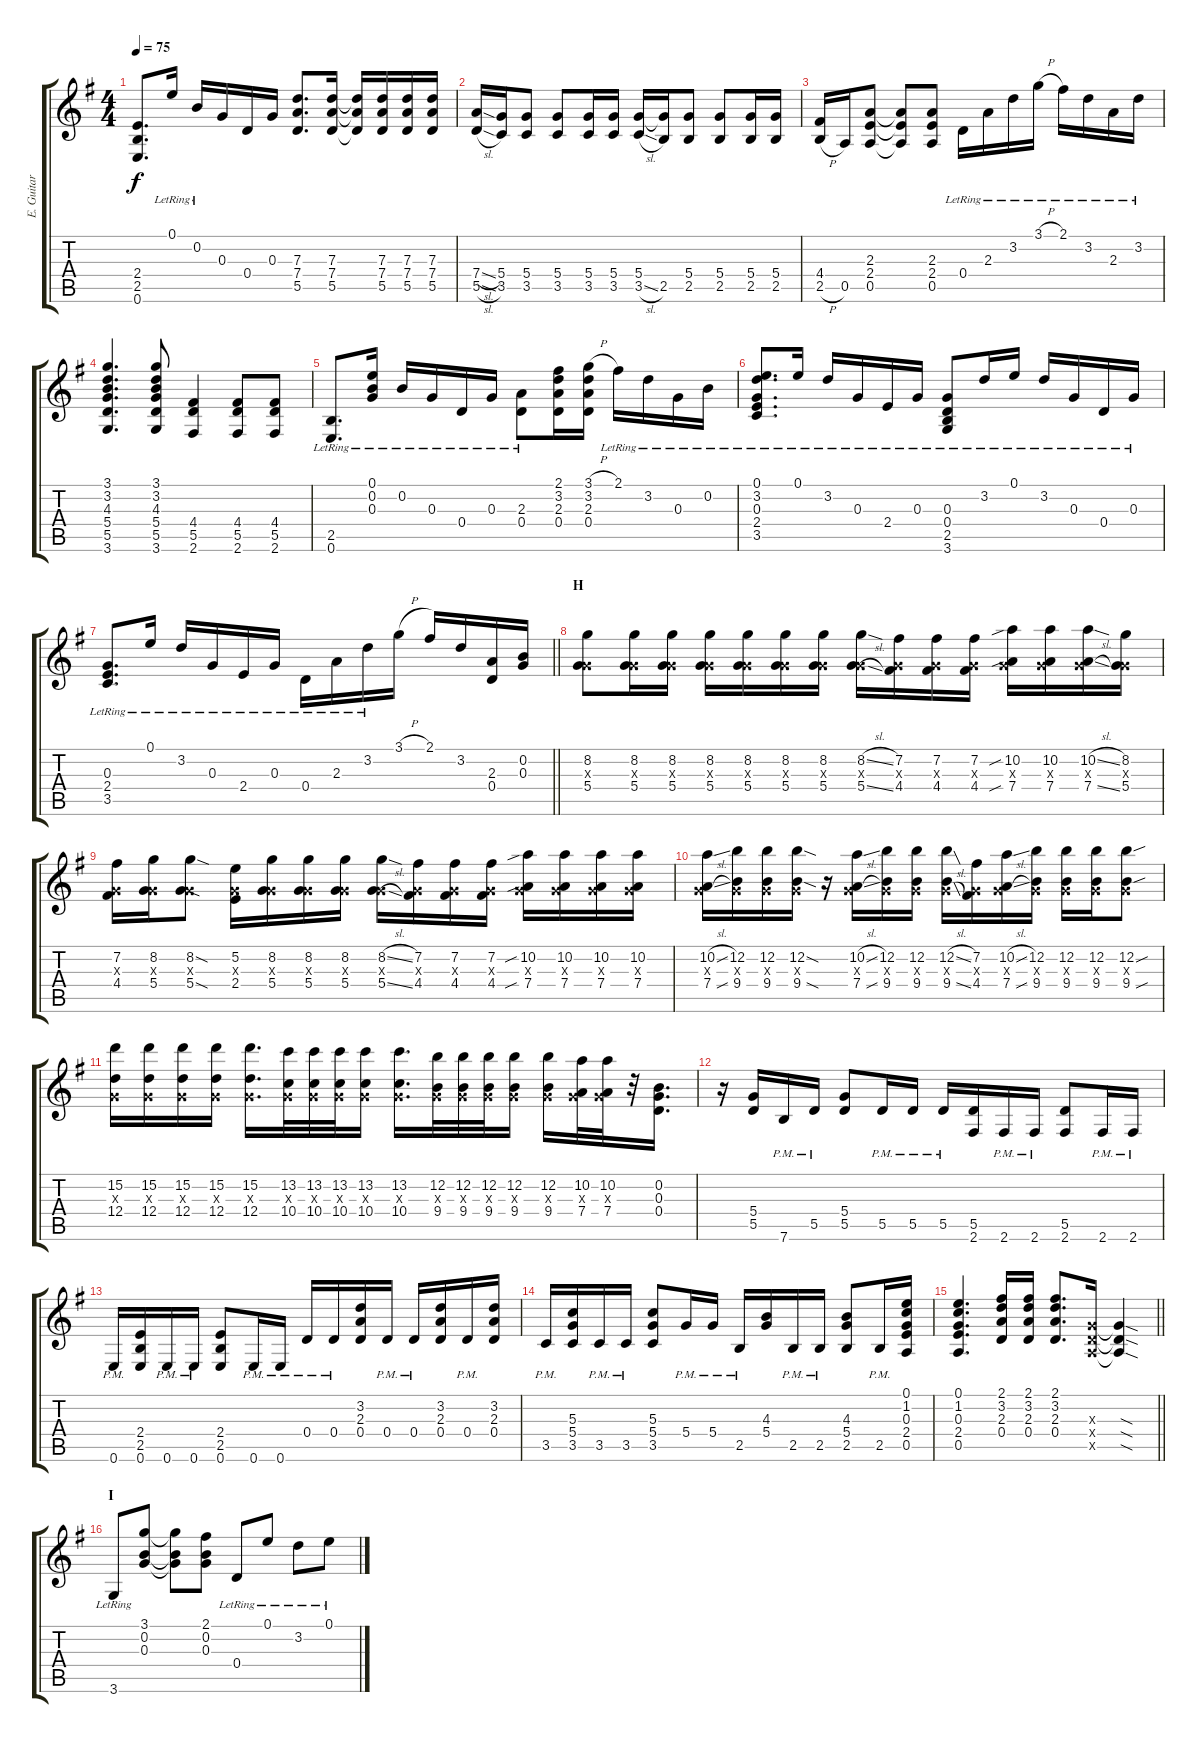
\track ("E. Guitar I" "E. Guitar ") {instrument electricguitarclean}
\staff {score tabs}
\tuning (E4 B3 G3 D3 A2 E2) {hide}
\ts (4 4)
\tempo 75
\clef g2
\ks g
(2.4 2.5 0.6).8{d dy f} 0.1{lr}.16 0.2{lr}.16 0.3.16 0.4.16 0.3.16 (7.3 7.4 5.5).8{d} (7.3 7.4 5.5).16 (7.3{t} 7.4{t} 5.5{t}).16 (7.3 7.4 5.5).16 (7.3 7.4 5.5).16 (7.3 7.4 5.5).16 |
(7.4{sl} 5.5{sl}).16 (5.4 3.5).16 (5.4 3.5).8 (5.4 3.5).8 (5.4 3.5).16 (5.4 3.5).16 (5.4 3.5{sl}).16 (5.4{t} 2.5).16 (5.4 2.5).8 (5.4 2.5).8 (5.4 2.5).16 (5.4 2.5).16 |
(4.4 2.5{h}).16 0.5.16 (2.3 2.4 0.5).8 (2.3{t} 2.4{t} 0.5{t}).8 (2.3 2.4 0.5).8 0.4{lr}.16 2.3{lr}.16 3.2{lr}.16 3.1{h lr}.16 2.1{lr}.16 3.2{lr}.16 2.3{lr}.16 3.2{lr}.16 |
(3.1 3.2 4.3 5.4 5.5 3.6).4{d} (3.1 3.2 4.3 5.4 5.5 3.6).8 (4.4 5.5 2.6).4 (4.4 5.5 2.6).8 (4.4 5.5 2.6).8 |
(2.5{lr} 0.6{lr}).8{d} (0.1{lr} 0.2{lr} 0.3{lr}).16 0.2{lr}.16 0.3{lr}.16 0.4{lr}.16 0.3{lr}.16 (2.3{lr} 0.4{lr}).8 (2.1 3.2 2.3 0.4).16 (3.1{h} 3.2 2.3 0.4).16 2.1{lr}.16 3.2{lr}.16 0.3{lr}.16 0.2{lr}.16 |
(0.1{lr} 3.2{lr} 0.3{lr} 2.4{lr} 3.5{lr}).8{d} 0.1{lr}.16 3.2{lr}.16 0.3{lr}.16 2.4{lr}.16 0.3{lr}.16 (0.3{lr} 0.4{lr} 2.5{lr} 3.6{lr}).8 3.2{lr}.16 0.1{lr}.16 3.2{lr}.16 0.3{lr}.16 0.4{lr}.16 0.3{lr}.16 |
\barLineRight lightlight
(0.3{lr} 2.4{lr} 3.5{lr}).8{d} 0.1{lr}.16 3.2{lr}.16 0.3{lr}.16 2.4{lr}.16 0.3{lr}.16 0.4{lr}.16 2.3{lr}.16 3.2{lr}.16 3.1{h}.16 2.1.16 3.2.16 (2.3 0.4).16 (0.2 0.3).16 |
\section ("" "H")
(8.2 0.3{x} 5.4).8 (8.2 0.3{x} 5.4).16 (8.2 0.3{x} 5.4).16 (8.2 0.3{x} 5.4).16 (8.2 0.3{x} 5.4).16 (8.2 0.3{x} 5.4).16 (8.2 0.3{x} 5.4).16 (8.2{sl} 0.3{x} 5.4{sl}).16 (7.2 0.3{x} 4.4).16 (7.2 0.3{x} 4.4).16 (7.2 0.3{x} 4.4).16 (10.2{sib} 0.3{x} 7.4{sib}).16 (10.2 0.3{x} 7.4).16 (10.2{sl} 0.3{x} 7.4{sl}).16 (8.2 0.3{x} 5.4).16 |
(7.2 0.3{x} 4.4).16 (8.2 0.3{x} 5.4).16 (8.2{sod} 0.3{x} 5.4{sod}).8 (5.2 0.3{x} 2.4).16 (8.2 0.3{x} 5.4).16 (8.2 0.3{x} 5.4).16 (8.2 0.3{x} 5.4).16 (8.2{sl} 0.3{x} 5.4{sl}).16 (7.2 0.3{x} 4.4).16 (7.2 0.3{x} 4.4).16 (7.2 0.3{x} 4.4).16 (10.2{sib} 0.3{x} 7.4{sib}).16 (10.2 0.3{x} 7.4).16 (10.2 0.3{x} 7.4).16 (10.2 0.3{x} 7.4).16 |
(10.2{sl} 0.3{x} 7.4{sl}).16 (12.2 0.3{x} 9.4).16 (12.2 0.3{x} 9.4).16 (12.2{sod} 0.3{x} 9.4{sod}).16 r.16 (10.2{sl} 0.3{x} 7.4{sl}).16 (12.2 0.3{x} 9.4).16 (12.2 0.3{x} 9.4).16 (12.2{sl} 0.3{x} 9.4{sl}).16 (7.2 0.3{x} 4.4).16 (10.2{sl} 0.3{x} 7.4{sl}).16 (12.2 0.3{x} 9.4).16 (12.2 0.3{x} 9.4).16 (12.2 0.3{x} 9.4).16 (12.2{sou} 0.3{x} 9.4{sou}).8 |
(15.2 0.3{x} 12.4).16 (15.2 0.3{x} 12.4).16 (15.2 0.3{x} 12.4).16 (15.2 0.3{x} 12.4).16 (15.2 0.3{x} 12.4).16{d} (13.2 0.3{x} 10.4).32 (13.2 0.3{x} 10.4).32 (13.2 0.3{x} 10.4).32 (13.2 0.3{x} 10.4).16 (13.2 0.3{x} 10.4).16{d} (12.2 0.3{x} 9.4).32 (12.2 0.3{x} 9.4).32 (12.2 0.3{x} 9.4).32 (12.2 0.3{x} 9.4).16 (12.2 0.3{x} 9.4).16 (10.2 0.3{x} 7.4).32 (10.2 0.3{x} 7.4).32 r.32 (0.2 0.3 0.4).16{d} |
r.16 (5.4 5.5).16 7.6{pm}.16 5.5{pm}.16 (5.4 5.5).8 5.5{pm}.16 5.5{pm}.16 5.5{pm}.16 (5.5 2.6).16 2.6{pm}.16 2.6{pm}.16 (5.5 2.6).8 2.6{pm}.16 2.6{pm}.16 |
0.6{pm}.16 (2.4 2.5 0.6).16 0.6{pm}.16 0.6{pm}.16 (2.4 2.5 0.6).8 0.6{pm}.16 0.6{pm}.16 0.4{pm}.16 0.4{pm}.16 (3.2 2.3 0.4).16 0.4{pm}.16 0.4{pm}.16 (3.2 2.3 0.4).16 0.4{pm}.16 (3.2 2.3 0.4).16 |
3.5{pm}.16 (5.3 5.4 3.5).16 3.5{pm}.16 3.5{pm}.16 (5.3 5.4 3.5).8 5.4{pm}.16 5.4{pm}.16 2.5{pm}.16 (4.3 5.4).16 2.5{pm}.16 2.5{pm}.16 (4.3 5.4 2.5).8 2.5{pm}.16 (0.1 1.2 0.3 2.4 0.5).16 |
\barLineRight lightlight
(0.1 1.2 0.3 2.4 0.5).4{d} (2.1 3.2 2.3 0.4).16 (2.1 3.2 2.3 0.4).16 (2.1 3.2 2.3 0.4).8{d} (0.3{x} 0.4{x} 0.5{x}).16 (0.3{sod t} 0.4{sod t} 0.5{sod t}).4 |
\section ("" "I")
3.6{lr}.8 (3.1 0.2 0.3).8 (3.1{t} 0.2{t} 0.3{t}).8 (2.1 0.2 0.3).8 0.4{lr}.8 0.1{lr}.8 3.2{lr}.8 0.1{lr}.8
